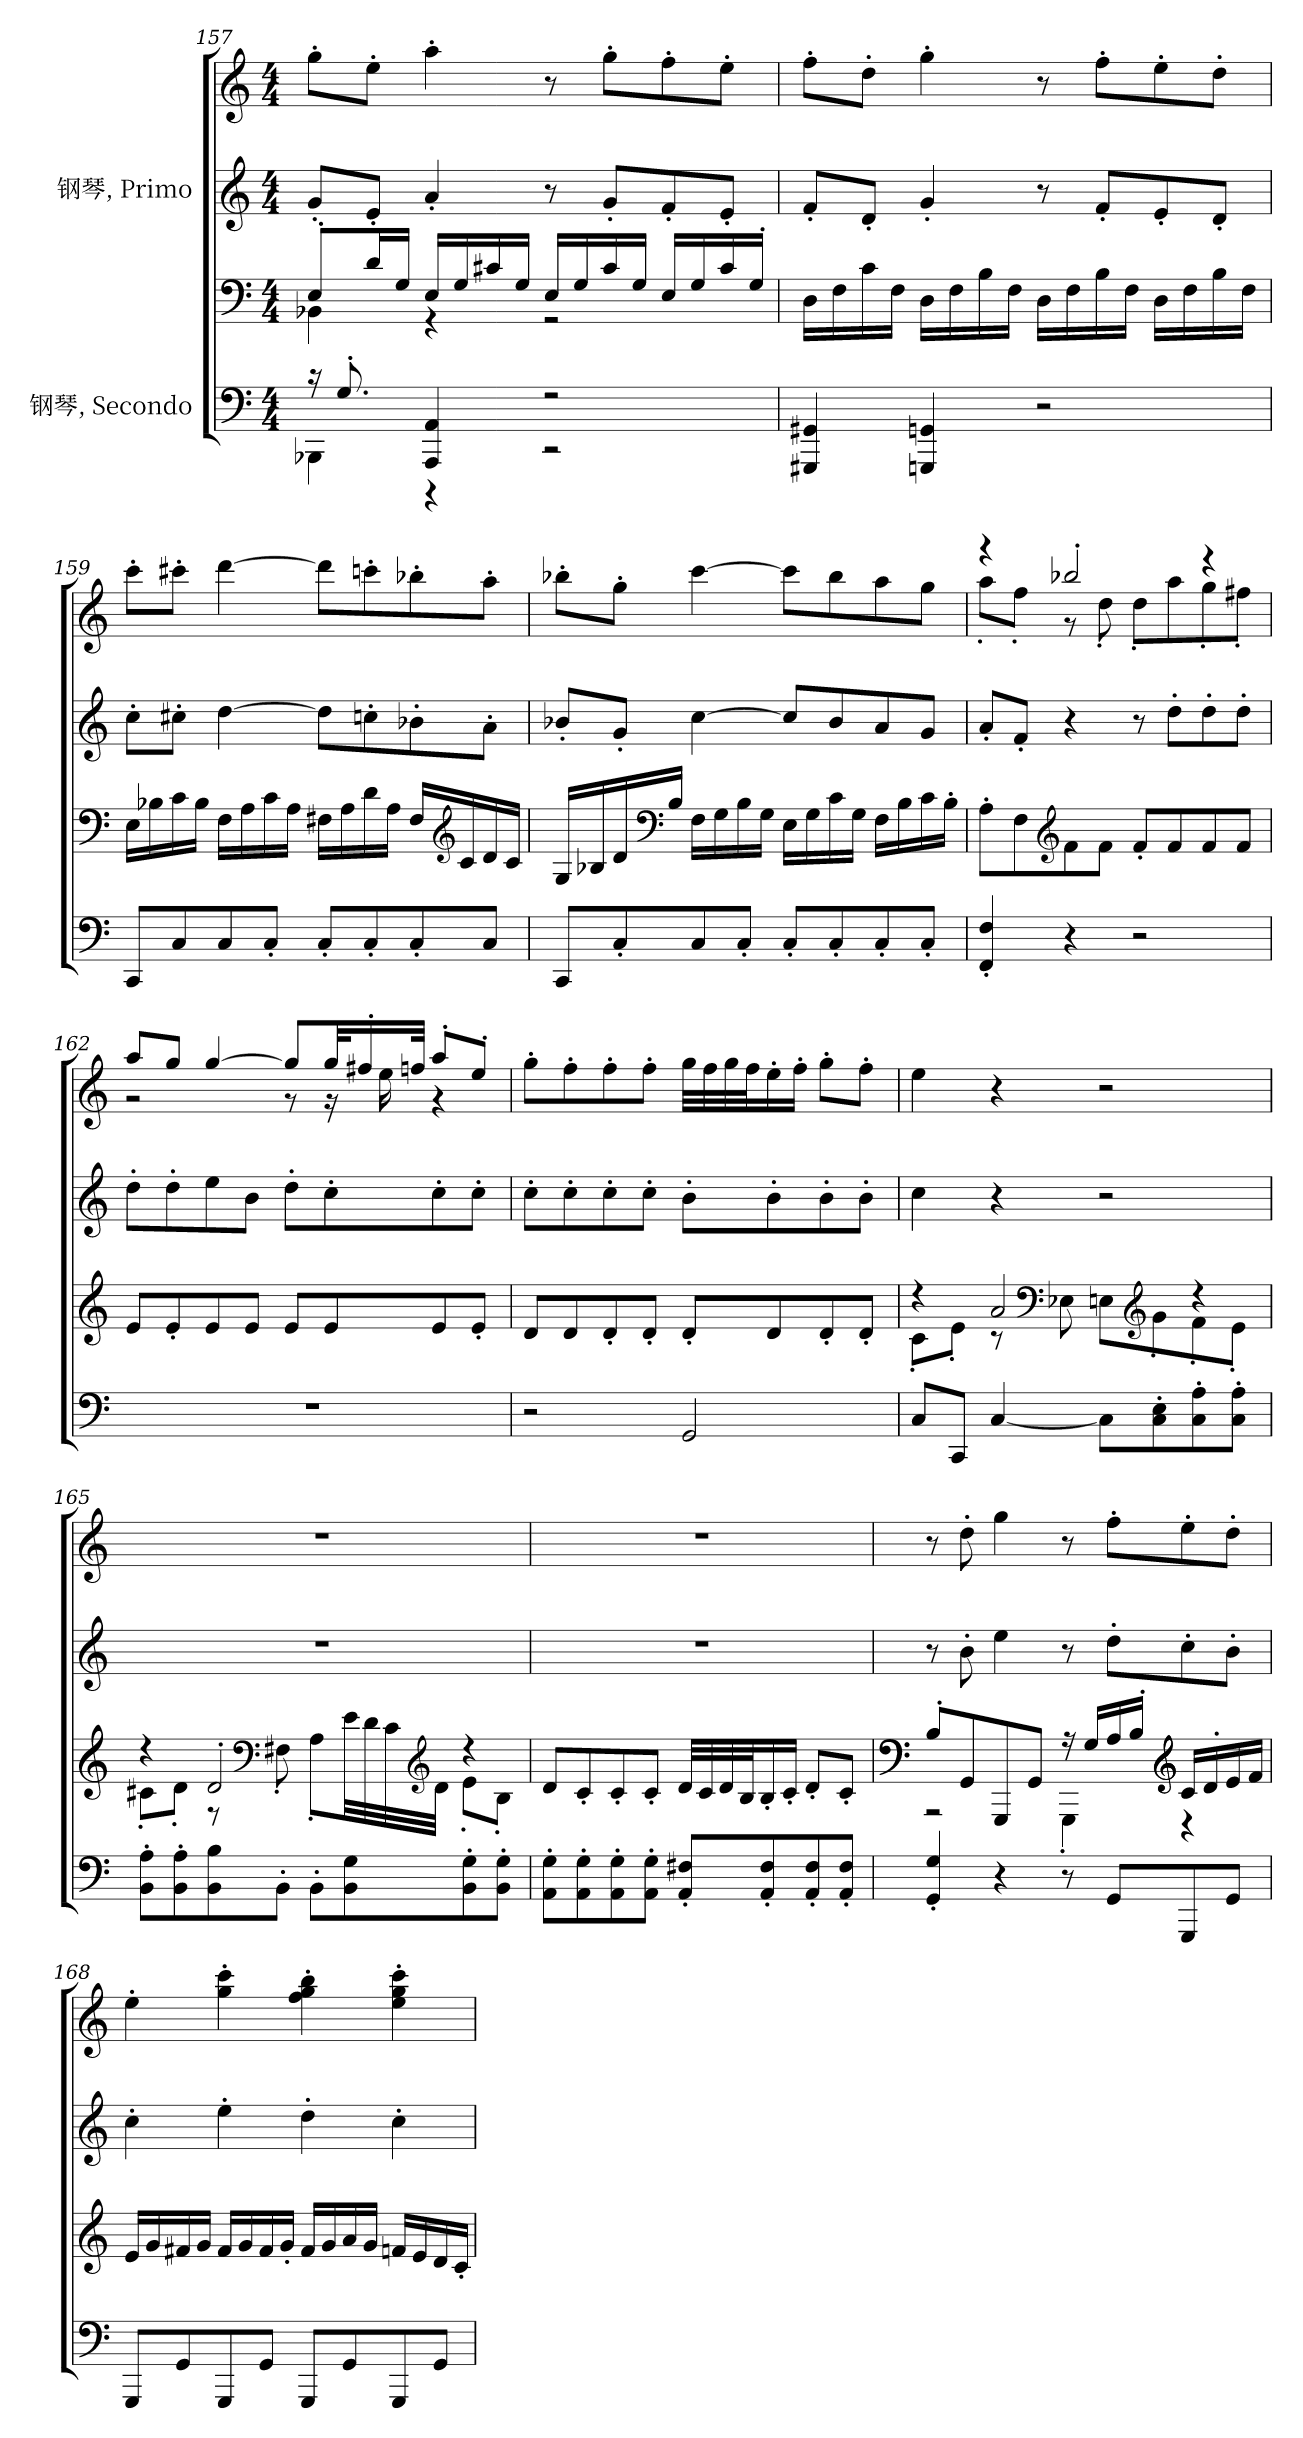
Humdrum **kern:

**kern	**kern	**kern	**kern
*part2	*part2	*part1	*part1
*staff4	*staff3	*staff2	*staff1
*I"钢琴, Secondo	*	*I"钢琴, Primo	*
!!LO:PB:g=z
*clefF4	*clefF4	*clefG2	*clefG2
*k[]	*k[]	*k[]	*k[]
*M4/4	*M4/4	*M4/4	*M4/4
=157	=157	=157	=157
*^	*^	*	*
16r	4BBB-X\	8E'/L	4BB-X\	8g'/L	8gg'\L
8.G'/	.	.	.	.	.
.	.	16d/L	.	8e'/J	8ee'\J
.	.	16G/JJ	.	.	.
4AAA/ 4AA/	4r	16E/LL	4r	4a'/	4aa'\
.	.	16G/	.	.	.
.	.	16c#X/	.	.	.
.	.	16G/JJ	.	.	.
2r	2r	16E/LL	2r	8r	8r
.	.	16G/	.	.	.
.	.	16c#/	.	8g'/L	8gg'\L
.	.	16G/JJ	.	.	.
.	.	16E/LL	.	8f'/	8ff'\
.	.	16G/	.	.	.
.	.	16c#/	.	8e'/J	8ee'\J
.	.	16G'/JJ	.	.	.
*v	*v	*	*	*	*
*	*v	*v	*	*
=158	=158	=158	=158
4GGG#X/ 4GG#X/	16D\LL	8f'/L	8ff'\L
.	16F\	.	.
.	16c\	8d'/J	8dd'\J
.	16F\JJ	.	.
4GGGn/ 4GGn/	16D\LL	4g'/	4gg'\
.	16F\	.	.
.	16B\	.	.
.	16F\JJ	.	.
2r	16D\LL	8r	8r
.	16F\	.	.
.	16B\	8f'/L	8ff'\L
.	16F\JJ	.	.
.	16D\LL	8e'/	8ee'\
.	16F\	.	.
.	16B\	8d'/J	8dd'\J
.	16F\JJ	.	.
!!LO:LB:g=z
=159	=159	=159	=159
8CC/L	16E\LL	8cc'\L	8ccc'\L
.	16B-X\	.	.
8C/	16c\	8cc#X'\J	8ccc#X'\J
.	16B-\JJ	.	.
8C/	16F\LL	[4dd\	[4ddd\
.	16A\	.	.
8C'/J	16c\	.	.
.	16A\JJ	.	.
8C'/L	16F#X\LL	8dd\L]	8ddd\L]
.	16A\	.	.
8C'/	16d\	8ccn'\	8cccn'\
.	16A\JJ	.	.
8C'/	16F#/LL	8b-X'\	8bb-X'\
*	*clefG2	*	*
.	16c/	.	.
8C/J	16d/	8a'\J	8aa'\J
.	16c/JJ	.	.
=160	=160	=160	=160
8CC/L	16G/LL	8b-X'/L	8bb-X'\L
.	16B-X/	.	.
8C'/	16d/	8g'/J	8gg'\J
*	*clefF4	*	*
.	16B-/JJ	.	.
8C/	16F\LL	[4cc\	[4ccc\
.	16G\	.	.
8C'/J	16B-\	.	.
.	16G\JJ	.	.
8C'/L	16E\LL	8cc/L]	8ccc\L]
.	16G\	.	.
8C'/	16c\	8b-/	8bb-\
.	16G\JJ	.	.
8C'/	16F\LL	8a/	8aa\
.	16B-\	.	.
8C'/J	16c\	8g/J	8gg\J
.	16B-'\JJ	.	.
!!LO:LB:g=z
=161	=161	=161	=161
*	*	*	*^
4FF/' 4F/'	8A'\L	8a'/L	4r	8aa'\L
.	8F\	8f'/J	.	8ff'\J
*	*clefG2	*	*	*
4r	8f\	4r	2bb-X'/	8r
.	8f\J	.	.	8dd'\
2r	8f'/L	8r	.	8dd'\L
.	8f/	8dd'\L	.	8aa\
.	8f/	8dd'\	4r	8gg'\
.	8f/J	8dd'\J	.	8ff#X'\J
=162	=162	=162	=162	=162
1r	8e/L	8dd'\L	8aa/L	2r
.	8e'/	8dd'\	8gg/J	.
.	8e/	8ee\	[4gg/	.
.	8e/J	8b\J	.	.
.	8e/L	8dd'\L	8gg/L]	8r
.	8e/	8cc'\	32gg/KL	16r
.	.	.	16ff#X'/	.
.	.	.	.	16ee\
.	.	.	32ffn/JJk	.
.	8e/	8cc'\	8aa'/L	4r
.	8e'/J	8cc'\J	8ee'/J	.
*	*	*	*v	*v
=163	=163	=163	=163
2r	8d/L	8cc'\L	8gg'\L
.	8d/	8cc'\	8ff'\
.	8d'/	8cc'\	8ff'\
.	8d'/J	8cc'\J	8ff'\J
2GG/	8d'/L	8b'\L	32gg\LLL
.	.	.	32ff\
.	.	.	32gg\
.	.	.	32ff\J
.	8d/	8b'\	16ee'\
.	.	.	16ff'\JJ
.	8d'/	8b'\	8gg'\L
.	8d'/J	8b'\J	8ff'\J
!!LO:PB:g=z
=164	=164	=164	=164
*	*^	*	*
8C/L	4r	8c'\L	4cc\	4ee\
8CC/J	.	8e'\J	.	.
[4C/	2a/	8r	4r	4r
*	*clefF4	*	*	*
.	.	8E-X\	.	.
8C\L]	.	8En\L	2r	2r
*	*clefG2	*	*	*
8C\' 8E\'	.	8g'\	.	.
8C\' 8A\'	4r	8f'\	.	.
8C\' 8A\'J	.	8e'\J	.	.
=165	=165	=165	=165	=165
8BB\' 8A\'L	4r	8c#X'\L	1r	1r
8BB\' 8A\'	.	8d'\J	.	.
8BB\ 8B\	2d'/	8r	.	.
*	*clefF4	*	*	*
8BB'\J	.	8F#X'\	.	.
8BB'\L	.	8A'\L	.	.
8BB\ 8G\	.	32e\LL	.	.
.	.	32d\	.	.
.	.	32c#\	.	.
*	*clefG2	*	*	*
.	.	32d\JJJ	.	.
8BB\' 8G\'	4r	8e'\L	.	.
8BB\' 8G\'J	.	8B'\J	.	.
*	*v	*v	*	*
!!LO:LB:g=z
=166	=166	=166	=166
8AA\' 8G\'L	8d/L	1r	1r
8AA\' 8G\'	8c'/	.	.
8AA\' 8G\'	8c'/	.	.
8AA\' 8G\'J	8c'/J	.	.
8AA/' 8F#X/'L	32d/LLL	.	.
.	32c/	.	.
.	32d/	.	.
.	32B/J	.	.
8AA/' 8F#/'	16B'/	.	.
.	16c'/JJ	.	.
8AA/' 8F#/'	8d'/L	.	.
8AA/' 8F#/'J	8c'/J	.	.
=167	=167	=167	=167
*	*clefF4	*	*
*	*^	*	*
4GG/' 4G/'	8B'/L	2r	8r	8r
.	8GG/	.	8b'\	8dd'\
4r	8GGG/	.	4ee\	4gg\
.	8GG/J	.	.	.
8r	16r	4GGG'\	8r	8r
.	16G/LL	.	.	.
8GG/L	16A/	.	8dd'\L	8ff'\L
.	16B'/JJ	.	.	.
*	*clefG2	*	*	*
8GGG/	16c/LL	4r	8cc'\	8ee'\
.	16d'/	.	.	.
8GG/J	16e/	.	8b'\J	8dd'\J
.	16f/JJ	.	.	.
*	*v	*v	*	*
!!LO:LB:g=z
=168	=168	=168	=168
8GGG/L	16e/LL	4cc'\	4ee'\
.	16g/	.	.
8GG/	16f#X/	.	.
.	16g/JJ	.	.
8GGG/	16f#/LL	4ee'\	4gg\' 4ccc\'
.	16g/	.	.
8GG/J	16f#/	.	.
.	16g'/JJ	.	.
8GGG/L	16f#/LL	4dd'\	4ff\' 4gg\' 4bb\'
.	16g/	.	.
8GG/	16a/	.	.
.	16g/JJ	.	.
8GGG/	16fn/LL	4cc'\	4ee\' 4gg\' 4ccc\'
.	16e/	.	.
8GG/J	16d/	.	.
.	16c'/JJ	.	.
=	=	=	=
*-	*-	*-	*-
